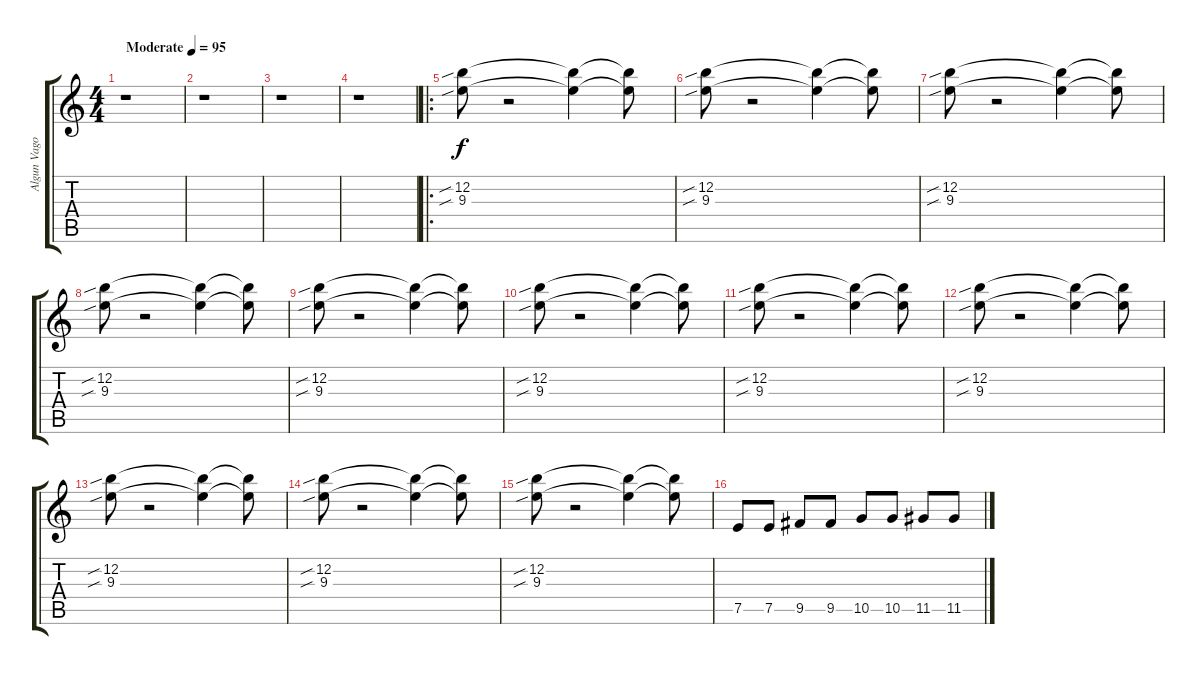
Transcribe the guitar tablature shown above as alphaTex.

\track ("Algun Vago" "Algun Vago") {instrument distortionguitar}
\staff {score tabs}
\tuning (E4 B3 G3 D3 A2 E2) {hide}
\ts (4 4)
\tempo (95 "Moderate")
\clef g2
\ks c
r.1{dy f instrument distortionguitar} |
r.1 |
r.1 |
r.1 |
\ro
(12.2{sib} 9.3{sib}).8 r.2 (12.2{t} 9.3{t}).4 (12.2{t} 9.3{t}).8 |
(12.2{sib} 9.3{sib}).8 r.2 (12.2{t} 9.3{t}).4 (12.2{t} 9.3{t}).8 |
(12.2{sib} 9.3{sib}).8 r.2 (12.2{t} 9.3{t}).4 (12.2{t} 9.3{t}).8 |
(12.2{sib} 9.3{sib}).8 r.2 (12.2{t} 9.3{t}).4 (12.2{t} 9.3{t}).8 |
(12.2{sib} 9.3{sib}).8 r.2 (12.2{t} 9.3{t}).4 (12.2{t} 9.3{t}).8 |
(12.2{sib} 9.3{sib}).8 r.2 (12.2{t} 9.3{t}).4 (12.2{t} 9.3{t}).8 |
(12.2{sib} 9.3{sib}).8 r.2 (12.2{t} 9.3{t}).4 (12.2{t} 9.3{t}).8 |
(12.2{sib} 9.3{sib}).8 r.2 (12.2{t} 9.3{t}).4 (12.2{t} 9.3{t}).8 |
(12.2{sib} 9.3{sib}).8 r.2 (12.2{t} 9.3{t}).4 (12.2{t} 9.3{t}).8 |
(12.2{sib} 9.3{sib}).8 r.2 (12.2{t} 9.3{t}).4 (12.2{t} 9.3{t}).8 |
(12.2{sib} 9.3{sib}).8 r.2 (12.2{t} 9.3{t}).4 (12.2{t} 9.3{t}).8 |
7.5.8 7.5.8 9.5.8 9.5.8 10.5.8 10.5.8 11.5.8 11.5.8
